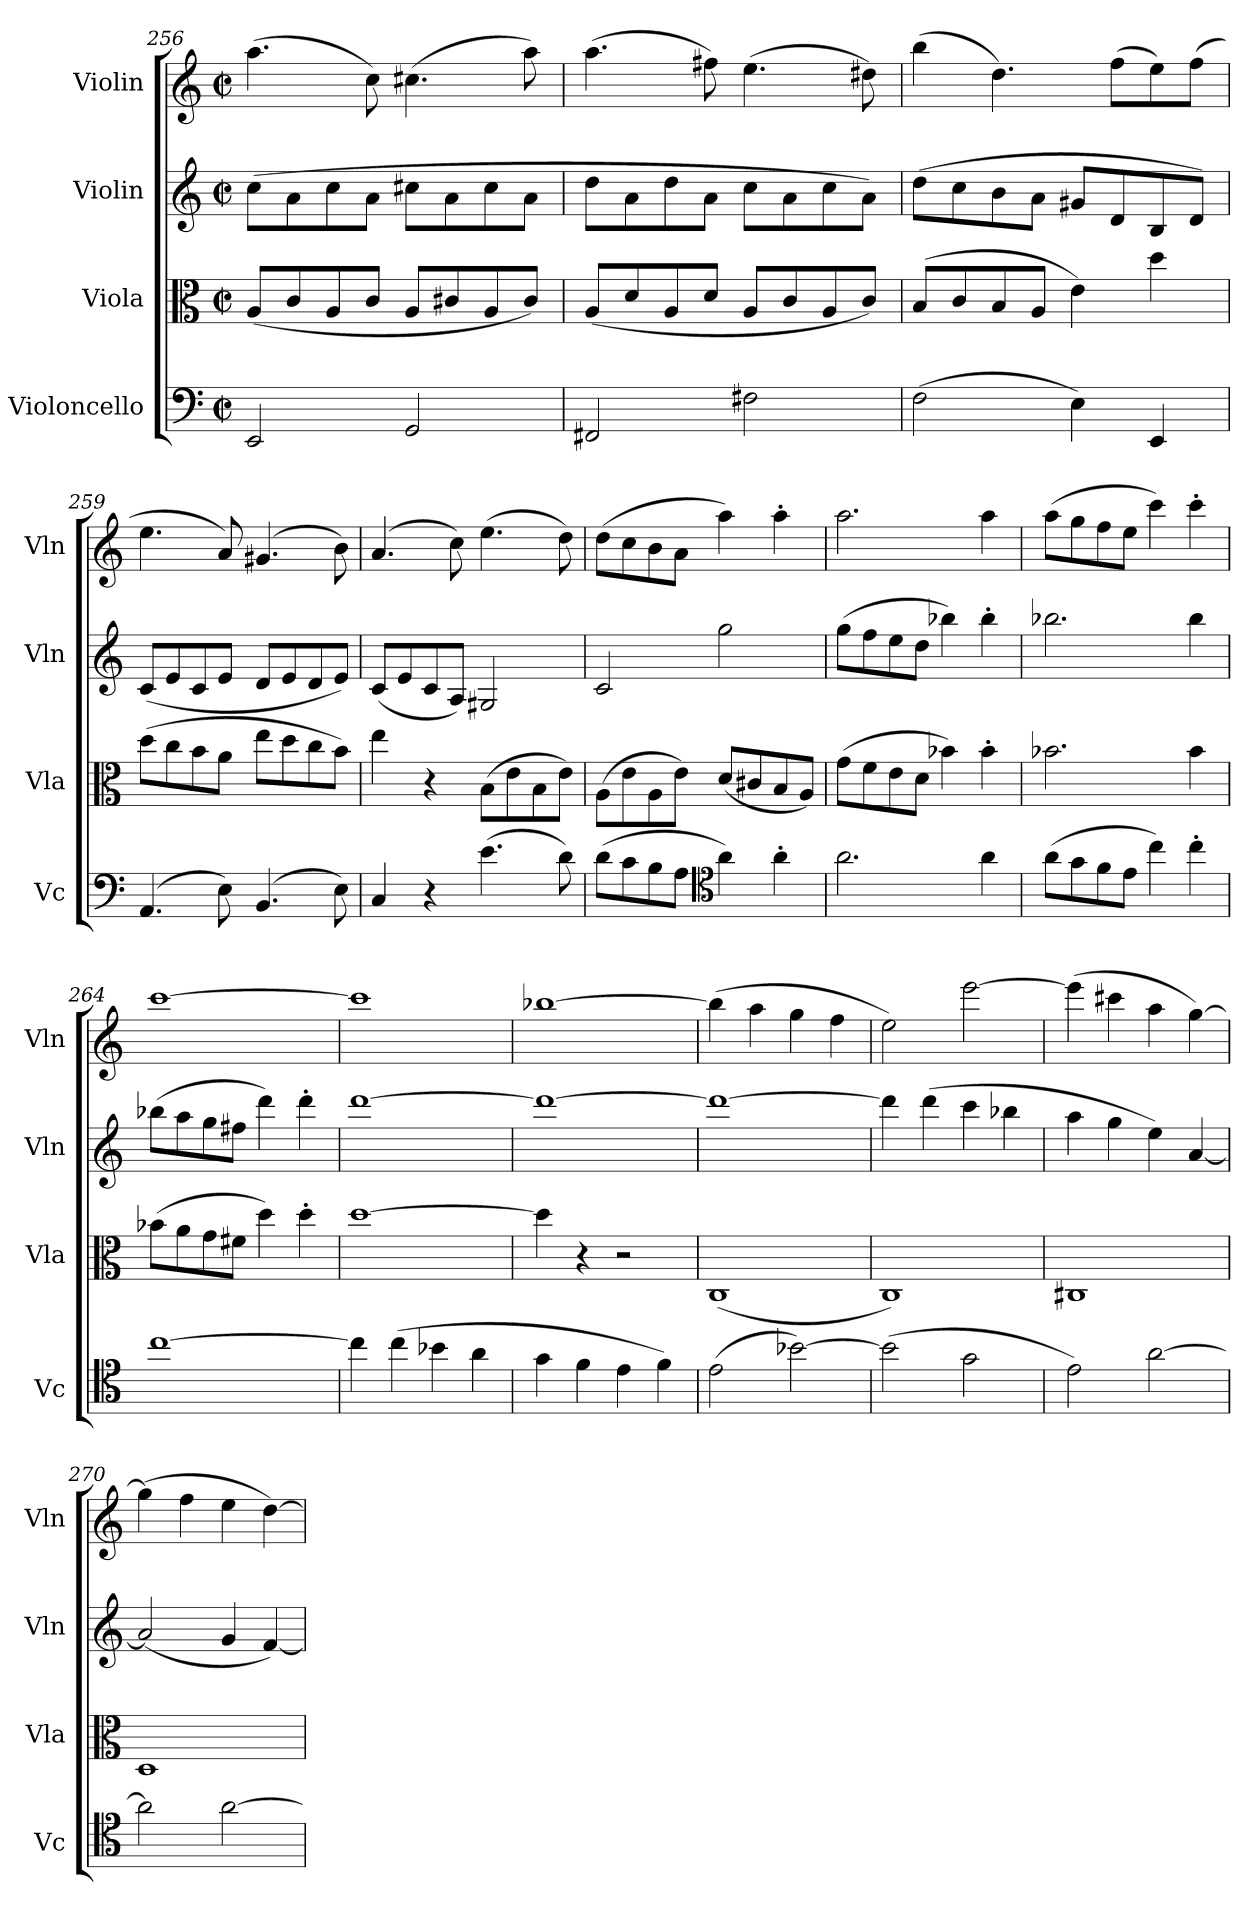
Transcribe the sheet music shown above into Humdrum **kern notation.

**kern	**kern	**kern	**kern
*part4	*part3	*part2	*part1
*staff4	*staff3	*staff2	*staff1
*I"Violoncello	*I"Viola	*I"Violin	*I"Violin
*I'Vc	*I'Vla	*I'Vln	*I'Vln
*clefF4	*clefC3	*clefG2	*clefG2
*k[]	*k[]	*k[]	*k[]
*M2/2	*M2/2	*M2/2	*M2/2
*met(c|)	*met(c|)	*met(c|)	*met(c|)
=256	=256	=256	=256
2EE/	(8A/L	(8cc\L	(4.aa\
.	8c/	8a\	.
.	8A/	8cc\	.
.	8c/J	8a\J	8cc\)
2GG/	8A/L	8cc#X\L	(4.cc#X\
.	8c#X/	8a\	.
.	8A/	8cc#\	.
.	8c#/J)	8a\J	8aa\)
=257	=257	=257	=257
2FF#X/	(8A/L	8dd\L	(4.aa\
.	8d/	8a\	.
.	8A/	8dd\	.
.	8d/J	8a\J	8ff#X\)
2F#X\	8A/L	8cc\L	(4.ee\
.	8c/	8a\	.
.	8A/	8cc\	.
.	8c/J)	8a\J)	8dd#X\)
!!LO:LB:g=z
=258	=258	=258	=258
(2F\	(8B/L	(8dd\L	(4bb\
.	8c/	8cc\	.
.	8B/	8b\	4.dd\)
.	8A/J	8a\J	.
4E\)	4e\)	8g#X/L	.
.	.	8d/	(8ff\L
4EE/	4dd\	8B/	8ee\)
.	.	8d/J)	(8ff\J
=259	=259	=259	=259
(4.AA/	(8dd\L	(>8c/L	4.ee\
.	8cc\	8e/	.
.	8b\	8c/	.
8E\)	8a\J	8e/J	8a/)
(4.BB/	8ee\L	8d/L	(4.g#X/
.	8dd\	8e/	.
.	8cc\	8d/	.
8E\)	8b\J)	8e/J)	8b\)
=260	=260	=260	=260
4C/	4ee\	(8c/L	(4.a/
.	.	8e/	.
4r	4r	8c/	.
.	.	8A/J)	8cc\)
(4.e\	(8B\L	2G#X/	(4.ee\
.	8e\	.	.
.	8B\	.	.
8d\)	8e\J)	.	8dd\)
=261	=261	=261	=261
(8d\L	(8A\L	2c/	(8dd\L
8c\	8e\	.	8cc\
8B\	8A\	.	8b\
8A\J	8e\J)	.	8a\J
*clefC4	*	*	*
4a\)	(8d/L	2gg\	4aa\)
.	8c#X/	.	.
4a'\	8B/	.	4aa'\
.	8A/J)	.	.
=262	=262	=262	=262
2.a\	(8g\L	(8gg\L	2.aa\
.	8f\	8ff\	.
.	8e\	8ee\	.
.	8d\J	8dd\J	.
.	4b-X\)	4bb-X\)	.
4a\	4b-'\	4bb-'\	4aa\
=263	=263	=263	=263
(8a\L	2.b-X\	2.bb-X\	(8aa\L
8g\	.	.	8gg\
8f\	.	.	8ff\
8e\J	.	.	8ee\J
4cc\)	.	.	4ccc\)
4cc'\	4b-\	4bb-\	4ccc'\
=264	=264	=264	=264
[1cc	(8b-X\L	(8bb-X\L	[1ccc
.	8a\	8aa\	.
.	8g\	8gg\	.
.	8f#X\J	8ff#X\J	.
.	4dd\)	4ddd\)	.
.	4dd'\	4ddd'\	.
!!LO:PB:g=z
=265	=265	=265	=265
4cc\]	[1dd	[1ddd	1ccc]
(4cc\	.	.	.
4b-X\	.	.	.
4a\	.	.	.
=266	=266	=266	=266
4g\	4dd\]	1ddd_	[1bb-X
4f\	4r	.	.
4e\	2r	.	.
4f\)	.	.	.
=267	=267	=267	=267
(2e\	(>1C	1ddd_	(4bb-\]
.	.	.	4aa\
[2b-X\)	.	.	4gg\
.	.	.	4ff\
=268	=268	=268	=268
(2b-\]	1C)	4ddd\]	2ee\)
.	.	(4ddd\	.
2g\	.	4ccc\	[2eee\
.	.	4bb-X\	.
=269	=269	=269	=269
2e\)	1C#X	4aa\	(4eee\]
.	.	4gg\	4ccc#X\
[2a\	.	4ee\)	4aa\
.	.	[4a/	[4gg\)
=270	=270	=270	=270
2a\]	1D	(2a/]	(4gg\]
.	.	.	4ff\
[2a\	.	4g/	4ee\
.	.	[4f/)	[4dd\)
=	=	=	=
*-	*-	*-	*-
